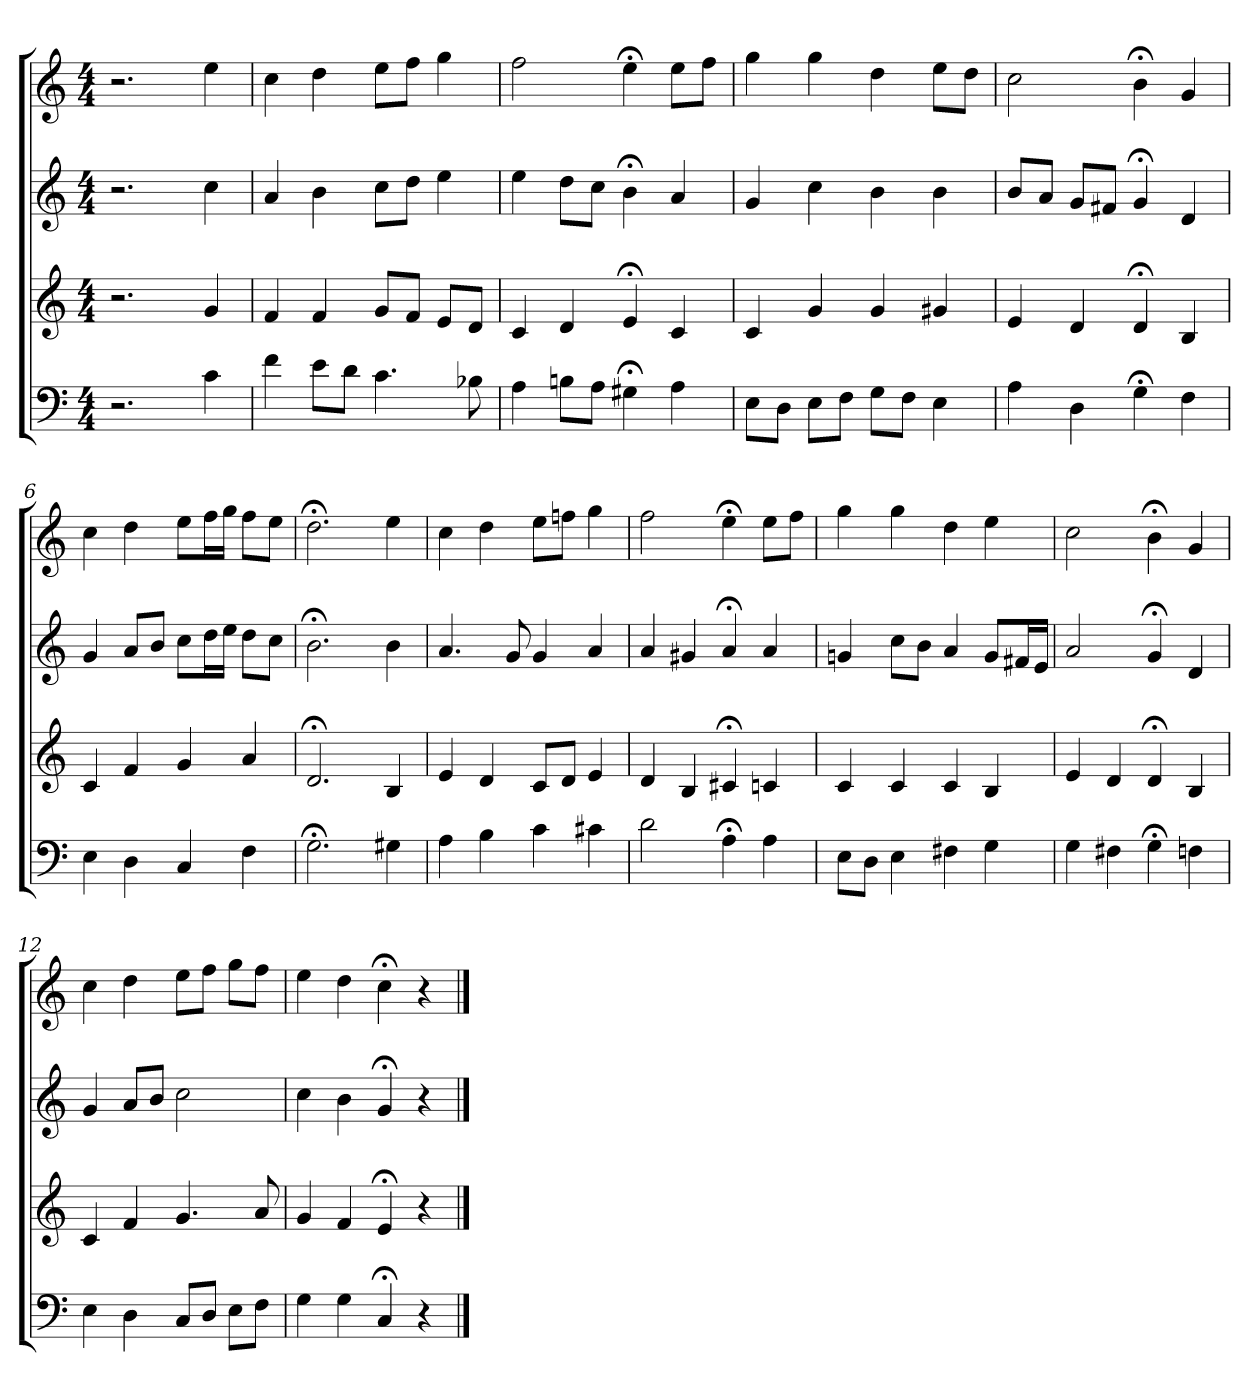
**kern	**kern	**kern	**kern
*part4	*part3	*part2	*part1
*staff4	*staff3	*staff2	*staff1
*clefF4	*clefG2	*clefG2	*clefG2
*k[]	*k[]	*k[]	*k[]
*C:	*C:	*C:	*C:
*M4/4	*M4/4	*M4/4	*M4/4
=1	=1	=1	=1
2.r	2.r	2.r	2.r
4c	4g	4cc	4ee
=2	=2	=2	=2
4f	4f	4a	4cc
8e\L	4f	4b	4dd
8d\J	.	.	.
4.c	8g/L	8cc\L	8ee\L
.	8f/J	8dd\J	8ff\J
.	8e/L	4ee	4gg
8B-X	8d/J	.	.
=3	=3	=3	=3
4A	4c	4ee	2ff
8Bn\L	4d	8dd\L	.
8A\J	.	8cc\J	.
4G#X;<	4e;<	4b;<	4ee;<
4A	4c	4a	8ee\L
.	.	.	8ff\J
=4	=4	=4	=4
8E\L	4c	4g	4gg
8D\J	.	.	.
8E\L	4g	4cc	4gg
8F\J	.	.	.
8G\L	4g	4b	4dd
8F\J	.	.	.
4E	4g#X	4b	8ee\L
.	.	.	8dd\J
=5	=5	=5	=5
4A	4e	8b/L	2cc
.	.	8a/J	.
4D	4d	8g/L	.
.	.	8f#X/J	.
4G;<	4d;<	4g;<	4b;<
4F	4B	4d	4g
=6	=6	=6	=6
4E	4c	4g	4cc
4D	4f	8a/L	4dd
.	.	8b/J	.
4C	4g	8cc\L	8ee\L
.	.	16dd\L	16ff\L
.	.	16ee\JJ	16gg\JJ
4F	4a	8dd\L	8ff\L
.	.	8cc\J	8ee\J
=7	=7	=7	=7
2.G;<	2.d;<	2.b;<	2.dd;<
4G#X	4B	4b	4ee
=8	=8	=8	=8
4A	4e	4.a	4cc
4B	4d	.	4dd
.	.	8g	.
4c	8c/L	4g	8ee\L
.	8d/J	.	8ffn\J
4c#X	4e	4a	4gg
=9	=9	=9	=9
2d	4d	4a	2ff
.	4B	4g#X	.
4A;<	4c#X;<	4a;<	4ee;<
4A	4cn	4a	8ee\L
.	.	.	8ff\J
=10	=10	=10	=10
8E\L	4c	4gn	4gg
8D\J	.	.	.
4E	4c	8cc\L	4gg
.	.	8b\J	.
4F#X	4c	4a	4dd
4G	4B	8g/L	4ee
.	.	16f#X/L	.
.	.	16e/JJ	.
=11	=11	=11	=11
4G	4e	2a	2cc
4F#X	4d	.	.
4G;<	4d;<	4g;<	4b;<
4Fn	4B	4d	4g
=12	=12	=12	=12
4E	4c	4g	4cc
4D	4f	8a/L	4dd
.	.	8b/J	.
8C/L	4.g	2cc	8ee\L
8D/J	.	.	8ff\J
8E\L	.	.	8gg\L
8F\J	8a	.	8ff\J
=13	=13	=13	=13
4G	4g	4cc	4ee
4G	4f	4b	4dd
4C;<	4e;<	4g;<	4cc;<
4r	4r	4r	4r
==	==	==	==
*-	*-	*-	*-
